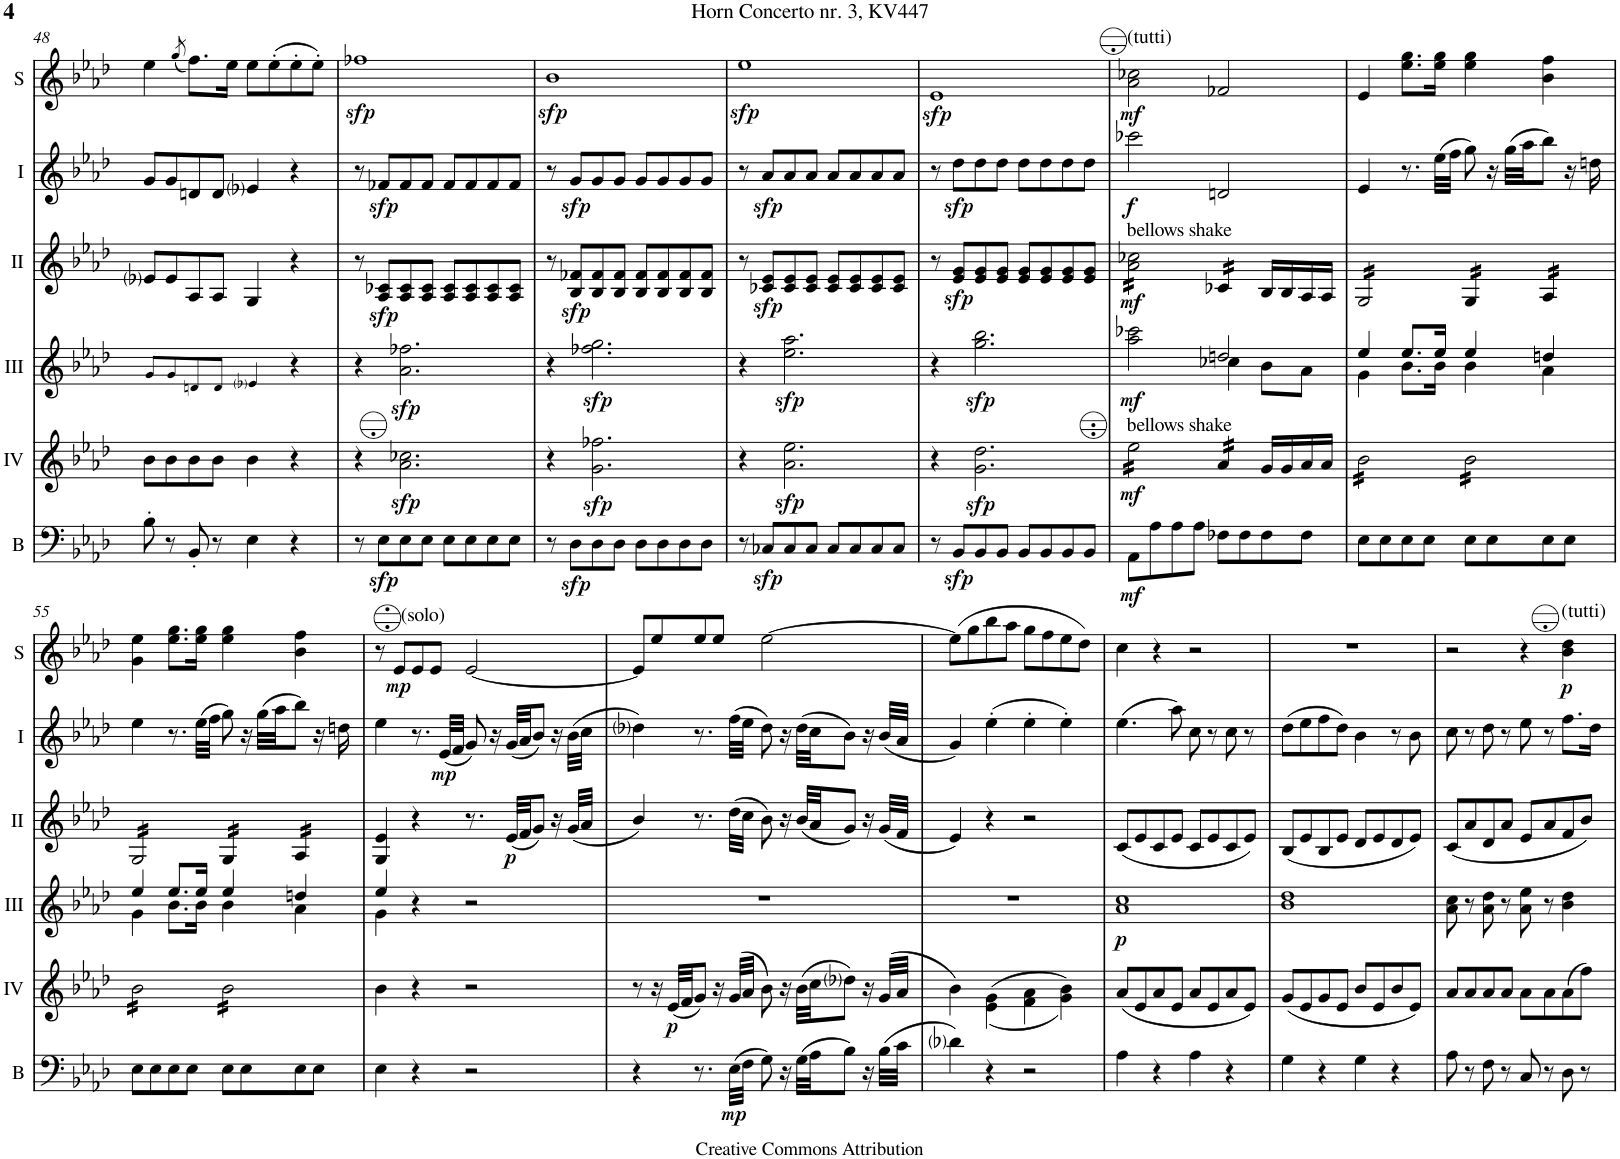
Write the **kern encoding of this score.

**kern	**dynam	**kern	**dynam	**kern	**dynam	**kern	**dynam	**kern	**dynam	**kern	**dynam
*part6	*part6	*part5	*part5	*part4	*part4	*part3	*part3	*part2	*part2	*part1	*part1
*staff6	*staff6	*staff5	*staff5	*staff4	*staff4	*staff3	*staff3	*staff2	*staff2	*staff1	*staff1
*I"Bass	*	*I"Acc. 4	*	*I"Acc. 3	*	*I"Acc. 2	*	*I"Acc. 1	*	*I"Solo	*
*I'B	*	*	*	*	*	*	*	*	*	*I'S	*
!!LO:PB:g=z
*clefF4	*	*clefG2	*	*clefG2	*	*clefG2	*	*clefG2	*	*clefG2	*
*Trd7c12	*	*Trd7c12	*	*	*	*	*	*	*	*Trd7c12	*
*k[b-e-a-d-]	*	*k[b-e-a-d-]	*	*k[b-e-a-d-]	*	*k[b-e-a-d-]	*	*k[b-e-a-d-]	*	*k[b-e-a-d-]	*
*M2/2	*	*M2/2	*	*M2/2	*	*M2/2	*	*M2/2	*	*M2/2	*
*met(c|)	*	*met(c|)	*	*met(c|)	*	*met(c|)	*	*met(c|)	*	*met(c|)	*
=48	=48	=48	=48	=48	=48	=48	=48	=48	=48	=48	=48
8B-'\	.	8b-\L	.	8g/L	.	8e-i/L	.	8g/L	.	4ee-\	.
8r	.	8b-\	.	8g/	.	8e-/	.	8g/	.	.	.
.	.	.	.	.	.	.	.	.	.	(8qgg/	.
8BB-'/	.	8b-\	.	8dn/	.	8A-/	.	8dn/	.	8.ff\L)	.
8r	.	8b-\J	.	8d/J	.	8A-/J	.	8d/J	.	.	.
.	.	.	.	.	.	.	.	.	.	16ee-\Jk	.
4E-\	.	4b-\	.	4e-i/	.	4G/	.	4e-i/	.	8ee-\L	.
.	.	.	.	.	.	.	.	.	.	(8ee-'\	.
4r	.	4r	.	4r	.	4r	.	4r	.	8ee-'\	.
.	.	.	.	.	.	.	.	.	.	8ee-'\J)	.
=49	=49	=49	=49	=49	=49	=49	=49	=49	=49	=49	=49
!	!	!	!	!	!	!	!	!	!	!	!LO:DY:b
8r	.	4r	.	4r	.	8r	.	8r	.	1ff-X	sfp
!	!LO:DY:b	!	!	!	!	!	!LO:DY:b	!	!LO:DY:b	!	!
8E-\L	sfp	.	.	.	.	8A-/ 8c-X/L	sfp	8f-X/L	sfp	.	.
!	!	!	!LO:DY:b	!	!LO:DY:b	!	!	!	!	!	!
8E-\	.	2.a-\ 2.cc-X\	sfp	2.a-\ 2.ff-X\	sfp	8A-/ 8c-/	.	8f-/	.	.	.
8E-\J	.	.	.	.	.	8A-/ 8c-/J	.	8f-/J	.	.	.
8E-\L	.	.	.	.	.	8A-/ 8c-/L	.	8f-/L	.	.	.
8E-\	.	.	.	.	.	8A-/ 8c-/	.	8f-/	.	.	.
8E-\	.	.	.	.	.	8A-/ 8c-/	.	8f-/	.	.	.
8E-\J	.	.	.	.	.	8A-/ 8c-/J	.	8f-/J	.	.	.
=50	=50	=50	=50	=50	=50	=50	=50	=50	=50	=50	=50
!	!	!	!	!	!	!	!	!	!	!	!LO:DY:b
8r	.	4r	.	4r	.	8r	.	8r	.	1b-	sfp
!	!LO:DY:b	!	!	!	!	!	!LO:DY:b	!	!LO:DY:b	!	!
8D-\L	sfp	.	.	.	.	8B-/ 8f-X/L	sfp	8g/L	sfp	.	.
!	!	!	!LO:DY:b	!	!LO:DY:b	!	!	!	!	!	!
8D-\	.	2.g\ 2.ff-X\	sfp	2.ff-X\ 2.gg\	sfp	8B-/ 8f-/	.	8g/	.	.	.
8D-\J	.	.	.	.	.	8B-/ 8f-/J	.	8g/J	.	.	.
8D-\L	.	.	.	.	.	8B-/ 8f-/L	.	8g/L	.	.	.
8D-\	.	.	.	.	.	8B-/ 8f-/	.	8g/	.	.	.
8D-\	.	.	.	.	.	8B-/ 8f-/	.	8g/	.	.	.
8D-\J	.	.	.	.	.	8B-/ 8f-/J	.	8g/J	.	.	.
=51	=51	=51	=51	=51	=51	=51	=51	=51	=51	=51	=51
!	!	!	!	!	!	!	!	!	!	!	!LO:DY:b
8r	.	4r	.	4r	.	8r	.	8r	.	1ee-	sfp
!	!LO:DY:b	!	!	!	!	!	!LO:DY:b	!	!LO:DY:b	!	!
8C-X/L	sfp	.	.	.	.	8c-X/ 8e-/L	sfp	8a-/L	sfp	.	.
!	!	!	!LO:DY:b	!	!LO:DY:b	!	!	!	!	!	!
8C-/	.	2.a-\ 2.ee-\	sfp	2.ee-\ 2.aa-\	sfp	8c-/ 8e-/	.	8a-/	.	.	.
8C-/J	.	.	.	.	.	8c-/ 8e-/J	.	8a-/J	.	.	.
8C-/L	.	.	.	.	.	8c-/ 8e-/L	.	8a-/L	.	.	.
8C-/	.	.	.	.	.	8c-/ 8e-/	.	8a-/	.	.	.
8C-/	.	.	.	.	.	8c-/ 8e-/	.	8a-/	.	.	.
8C-/J	.	.	.	.	.	8c-/ 8e-/J	.	8a-/J	.	.	.
=52	=52	=52	=52	=52	=52	=52	=52	=52	=52	=52	=52
!	!	!	!	!	!	!	!	!	!	!	!LO:DY:b
8r	.	4r	.	4r	.	8r	.	8r	.	1e-	sfp
!	!LO:DY:b	!	!	!	!	!	!LO:DY:b	!	!LO:DY:b	!	!
8BB-/L	sfp	.	.	.	.	8e-/ 8g/L	sfp	8dd-\L	sfp	.	.
!	!	!	!LO:DY:b	!	!LO:DY:b	!	!	!	!	!	!
8BB-/	.	2.g\ 2.dd-\	sfp	2.gg\ 2.bb-\	sfp	8e-/ 8g/	.	8dd-\	.	.	.
8BB-/J	.	.	.	.	.	8e-/ 8g/J	.	8dd-\J	.	.	.
8BB-/L	.	.	.	.	.	8e-/ 8g/L	.	8dd-\L	.	.	.
8BB-/	.	.	.	.	.	8e-/ 8g/	.	8dd-\	.	.	.
8BB-/	.	.	.	.	.	8e-/ 8g/	.	8dd-\	.	.	.
8BB-/J	.	.	.	.	.	8e-/ 8g/J	.	8dd-\J	.	.	.
=53	=53	=53	=53	=53	=53	=53	=53	=53	=53	=53	=53
*	*	*	*	*^	*	*	*	*	*	*	*
!	!	!	!	!	!	!	!	!	!	!	!LO:TX:a:t=(tutti)	!
!	!	!	!	!	!	!	!LO:TX:a:t=bellows shake	!	!	!	!	!
!	!	!LO:TX:a:t=bellows shake	!	!	!	!	!	!	!	!	!	!
!	!LO:DY:b	!	!LO:DY:b	!	!	!LO:DY:b	!	!LO:DY:b	!	!LO:DY:b	!	!LO:DY:b
*	*	*tremolo	*	*	*	*	*	*	*	*	*	*
*	*	*	*	*	*	*	*tremolo	*	*	*	*	*
8AA-\L	mf	16ee-\LL	mf	2aa-\ 2ccc-X\	2ryy	mf	16a-\ 16cc-X\LL	mf	2ccc-X\	f	2a-\ 2cc-X\	mf
.	.	16ee-\	.	.	.	.	16a-\ 16cc-X\	.	.	.	.	.
8A-\	.	16ee-\	.	.	.	.	16a-\ 16cc-X\	.	.	.	.	.
.	.	16ee-\	.	.	.	.	16a-\ 16cc-X\	.	.	.	.	.
8A-\	.	16ee-\	.	.	.	.	16a-\ 16cc-X\	.	.	.	.	.
.	.	16ee-\	.	.	.	.	16a-\ 16cc-X\	.	.	.	.	.
8A-\J	.	16ee-\	.	.	.	.	16a-\ 16cc-X\	.	.	.	.	.
.	.	16ee-\JJ	.	.	.	.	16a-\ 16cc-X\JJ	.	.	.	.	.
8F-X\L	.	16a-/LL	.	2ddn/	4cc-X\	.	16c-X/LL	.	2dn/	.	2f-X/	.
.	.	16a-/	.	.	.	.	16c-X/	.	.	.	.	.
8F-\	.	16a-/	.	.	.	.	16c-X/	.	.	.	.	.
.	.	16a-/JJ	.	.	.	.	16c-X/JJ	.	.	.	.	.
*	*	*	*	*	*	*	*Xtremolo	*	*	*	*	*
*	*	*Xtremolo	*	*	*	*	*	*	*	*	*	*
8F-\	.	16g/LL	.	.	8b-\L	.	16B-/LL	.	.	.	.	.
.	.	16g/	.	.	.	.	16B-/	.	.	.	.	.
8F-\J	.	16a-/	.	.	8a-\J	.	16A-/	.	.	.	.	.
.	.	16a-/JJ	.	.	.	.	16A-/JJ	.	.	.	.	.
=54	=54	=54	=54	=54	=54	=54	=54	=54	=54	=54	=54	=54
*	*	*tremolo	*	*	*	*	*	*	*	*	*	*
*	*	*	*	*	*	*	*tremolo	*	*	*	*	*
8E-\L	.	16b-\LL	.	4ee-/	4g\	.	16G/LL	.	4e-/	.	4e-/	.
.	.	16b-\	.	.	.	.	16G/	.	.	.	.	.
8E-\	.	16b-\	.	.	.	.	16G/	.	.	.	.	.
.	.	16b-\	.	.	.	.	16G/	.	.	.	.	.
8E-\	.	16b-\	.	8.ee-/L	8.b-\L	.	16G/	.	8.r	.	8.ee-\ 8.gg\L	.
.	.	16b-\	.	.	.	.	16G/	.	.	.	.	.
8E-\J	.	16b-\	.	.	.	.	16G/	.	.	.	.	.
.	.	16b-\JJ	.	16ee-/Jk	16b-\Jk	.	16G/JJ	.	(32ee-\LLL	.	16ee-\ 16gg\Jk	.
.	.	.	.	.	.	.	.	.	32ff\JJJ	.	.	.
8E-\L	.	16b-\LL	.	4ee-/	4b-\	.	16G/LL	.	8gg\)	.	4ee-\ 4gg\	.
.	.	16b-\	.	.	.	.	16G/	.	.	.	.	.
8E-\	.	16b-\	.	.	.	.	16G/	.	16r	.	.	.
.	.	16b-\	.	.	.	.	16G/JJ	.	(32gg\LLL	.	.	.
.	.	.	.	.	.	.	.	.	32aa-\JJ	.	.	.
8E-\	.	16b-\	.	4ddn/	4a-\	.	16A-/LL	.	8bb-\J)	.	4b-\ 4ff\	.
.	.	16b-\	.	.	.	.	16A-/	.	.	.	.	.
8E-\J	.	16b-\	.	.	.	.	16A-/	.	16r	.	.	.
.	.	16b-\JJ	.	.	.	.	16A-/JJ	.	16ddn\	.	.	.
!!LO:LB:g=z
=55	=55	=55	=55	=55	=55	=55	=55	=55	=55	=55	=55	=55
8E-\L	.	16b-\LL	.	4ee-/	4g\	.	16G/LL	.	4ee-\	.	4g\ 4ee-\	.
.	.	16b-\	.	.	.	.	16G/	.	.	.	.	.
8E-\	.	16b-\	.	.	.	.	16G/	.	.	.	.	.
.	.	16b-\	.	.	.	.	16G/	.	.	.	.	.
8E-\	.	16b-\	.	8.ee-/L	8.b-\L	.	16G/	.	8.r	.	8.ee-\ 8.gg\L	.
.	.	16b-\	.	.	.	.	16G/	.	.	.	.	.
8E-\J	.	16b-\	.	.	.	.	16G/	.	.	.	.	.
.	.	16b-\JJ	.	16ee-/Jk	16b-\Jk	.	16G/JJ	.	(32ee-\LLL	.	16ee-\ 16gg\Jk	.
.	.	.	.	.	.	.	.	.	32ff\JJJ	.	.	.
8E-\L	.	16b-\LL	.	4ee-/	4b-\	.	16G/LL	.	8gg\)	.	4ee-\ 4gg\	.
.	.	16b-\	.	.	.	.	16G/	.	.	.	.	.
8E-\	.	16b-\	.	.	.	.	16G/	.	16r	.	.	.
.	.	16b-\	.	.	.	.	16G/JJ	.	(32gg\LLL	.	.	.
.	.	.	.	.	.	.	.	.	32aa-\JJ	.	.	.
8E-\	.	16b-\	.	4ddn/	4a-\	.	16A-/LL	.	8bb-\J)	.	4b-\ 4ff\	.
.	.	16b-\	.	.	.	.	16A-/	.	.	.	.	.
8E-\J	.	16b-\	.	.	.	.	16A-/	.	16r	.	.	.
.	.	16b-\JJ	.	.	.	.	16A-/JJ	.	16ddn\	.	.	.
*	*	*	*	*	*	*	*Xtremolo	*	*	*	*	*
*	*	*Xtremolo	*	*	*	*	*	*	*	*	*	*
=56	=56	=56	=56	=56	=56	=56	=56	=56	=56	=56	=56	=56
4E-\	.	4b-\	.	4ee-/	4g\	.	4G/ 4e-/	.	4ee-\	.	8r	.
!	!	!	!	!	!	!	!	!	!	!	!LO:TX:a:t=(solo)	!
!	!	!	!	!	!	!	!	!	!	!	!	!LO:DY:b
.	.	.	.	.	.	.	.	.	.	.	8e-/L	mp
4r	.	4r	.	4r	4ryy	.	4r	.	8.r	.	8e-/	.
.	.	.	.	.	.	.	.	.	.	.	8e-/J	.
!	!	!	!	!	!	!	!	!	!	!LO:DY:b	!	!
.	.	.	.	.	.	.	.	.	(32e-/LLL	mp	.	.
.	.	.	.	.	.	.	.	.	32f/JJJ	.	.	.
2r	.	2r	.	2r	2ryy	.	8.r	.	8g/)	.	[2e-/	.
.	.	.	.	.	.	.	.	.	16r	.	.	.
!	!	!	!	!	!	!	!	!LO:DY:b	!	!	!	!
.	.	.	.	.	.	.	(32e-/LLL	p	(32g/LLL	.	.	.
.	.	.	.	.	.	.	32f/JJ	.	32a-/JJ	.	.	.
.	.	.	.	.	.	.	8g/J)	.	8b-/J)	.	.	.
.	.	.	.	.	.	.	16r	.	16r	.	.	.
.	.	.	.	.	.	.	(<32g/LLL	.	(32b-\LLL	.	.	.
.	.	.	.	.	.	.	32a-/JJJ	.	32cc\JJJ	.	.	.
*	*	*	*	*v	*v	*	*	*	*	*	*	*
=57	=57	=57	=57	=57	=57	=57	=57	=57	=57	=57	=57
4r	.	8r	.	1r	.	4b-/)	.	4dd-i\)	.	8e-/L]	.
.	.	16r	.	.	.	.	.	.	.	8ee-/	.
!	!	!	!LO:DY:b	!	!	!	!	!	!	!	!
.	.	(32e-/LLL	p	.	.	.	.	.	.	.	.
.	.	32f/JJ	.	.	.	.	.	.	.	.	.
8.r	.	8g/J)	.	.	.	8.r	.	8.r	.	8ee-/	.
.	.	16r	.	.	.	.	.	.	.	8ee-/J	.
!	!LO:DY:b	!	!	!	!	!	!	!	!	!	!
(32E-\LLL	mp	(32g/LLL	.	.	.	(32dd-\LLL	.	(32ff\LLL	.	.	.
32F\JJJ	.	32a-/JJJ	.	.	.	32cc\JJJ	.	32ee-\JJJ	.	.	.
8G\)	.	8b-\)	.	.	.	8b-\)	.	8dd-\)	.	[2ee-\	.
16r	.	16r	.	.	.	16r	.	16r	.	.	.
(32G\LLL	.	(32b-\LLL	.	.	.	(32b-/LLL	.	(32dd-\LLL	.	.	.
32A-\JJ	.	32cc\JJ	.	.	.	32a-/JJ	.	32cc\JJ	.	.	.
8B-\J)	.	8dd-i\J)	.	.	.	8g/J)	.	8b-\J)	.	.	.
16r	.	16r	.	.	.	16r	.	16r	.	.	.
(32B-\LLL	.	(32g/LLL	.	.	.	(32g/LLL	.	(32b-/LLL	.	.	.
32c\JJJ	.	32a-/JJJ	.	.	.	32f/JJJ	.	32a-/JJJ	.	.	.
=58	=58	=58	=58	=58	=58	=58	=58	=58	=58	=58	=58
4d-i\)	.	4b-\)	.	1r	.	4e-/)	.	4g/)	.	(8ee-\L]	.
.	.	.	.	.	.	.	.	.	.	8gg\	.
4r	.	(>(<4e-\ 4g\	.	.	.	4r	.	(4ee-'\	.	8bb-\	.
.	.	.	.	.	.	.	.	.	.	8aa-\J	.
2r	.	4f\ 4a-\	.	.	.	2r	.	4ee-'\	.	8gg\L	.
.	.	.	.	.	.	.	.	.	.	8ff\	.
.	.	4g\ 4b-\))	.	.	.	.	.	4ee-'\)	.	8ee-\	.
.	.	.	.	.	.	.	.	.	.	8dd-\J)	.
=59	=59	=59	=59	=59	=59	=59	=59	=59	=59	=59	=59
!	!	!	!	!	!LO:DY:b	!	!	!	!	!	!
4A-\	.	(8a-/L	.	1a- 1cc	p	(8c/L	.	(4.ee-\	.	4cc\	.
.	.	8e-/	.	.	.	8e-/	.	.	.	.	.
4r	.	8a-/	.	.	.	8c/	.	.	.	4r	.
.	.	8e-/J	.	.	.	8e-/J	.	8aa-\)	.	.	.
4A-\	.	8a-/L	.	.	.	8c/L	.	8cc\	.	2r	.
.	.	8e-/	.	.	.	8e-/	.	8r	.	.	.
4r	.	8a-/	.	.	.	8c/	.	8cc\	.	.	.
.	.	8e-/J)	.	.	.	8e-/J)	.	8r	.	.	.
=60	=60	=60	=60	=60	=60	=60	=60	=60	=60	=60	=60
4G\	.	(8g/L	.	1b- 1dd-	.	(8B-/L	.	(8dd-\L	.	1r	.
.	.	8e-/	.	.	.	8e-/	.	8ee-\	.	.	.
4r	.	8g/	.	.	.	8B-/	.	8ff\	.	.	.
.	.	8e-/J	.	.	.	8e-/J	.	8dd-\J)	.	.	.
4G\	.	8b-/L	.	.	.	8d-/L	.	4b-\	.	.	.
.	.	8e-/	.	.	.	8e-/	.	.	.	.	.
4r	.	8b-/	.	.	.	8d-/	.	8r	.	.	.
.	.	8e-/J)	.	.	.	8e-/J)	.	8b-\	.	.	.
=61	=61	=61	=61	=61	=61	=61	=61	=61	=61	=61	=61
8A-\	.	8a-/L	.	8a-\ 8cc\	.	(8c/L	.	8cc\	.	2r	.
8r	.	8a-/	.	8r	.	8a-/	.	8r	.	.	.
8F\	.	8a-/	.	8a-\ 8dd-\	.	8d-/	.	8dd-\	.	.	.
8r	.	8a-/J	.	8r	.	8a-/J	.	8r	.	.	.
8C/	.	8a-\L	.	8a-\ 8ee-\	.	8e-/L	.	8ee-\	.	4r	.
8r	.	8a-\	.	8r	.	8a-/	.	8r	.	.	.
!	!	!	!	!	!	!	!	!	!	!LO:TX:a:t=(tutti)	!
!	!	!	!	!	!	!	!	!	!	!	!LO:DY:b
8D-\	.	(8a-\	.	4b-\ 4dd-\	.	8f/	.	8.ff\L	.	4b-\ 4dd-\	p
8r	.	8ff\J)	.	.	.	8b-/J)	.	.	.	.	.
.	.	.	.	.	.	.	.	16dd-\Jk	.	.	.
=	=	=	=	=	=	=	=	=	=	=	=
*-	*-	*-	*-	*-	*-	*-	*-	*-	*-	*-	*-
